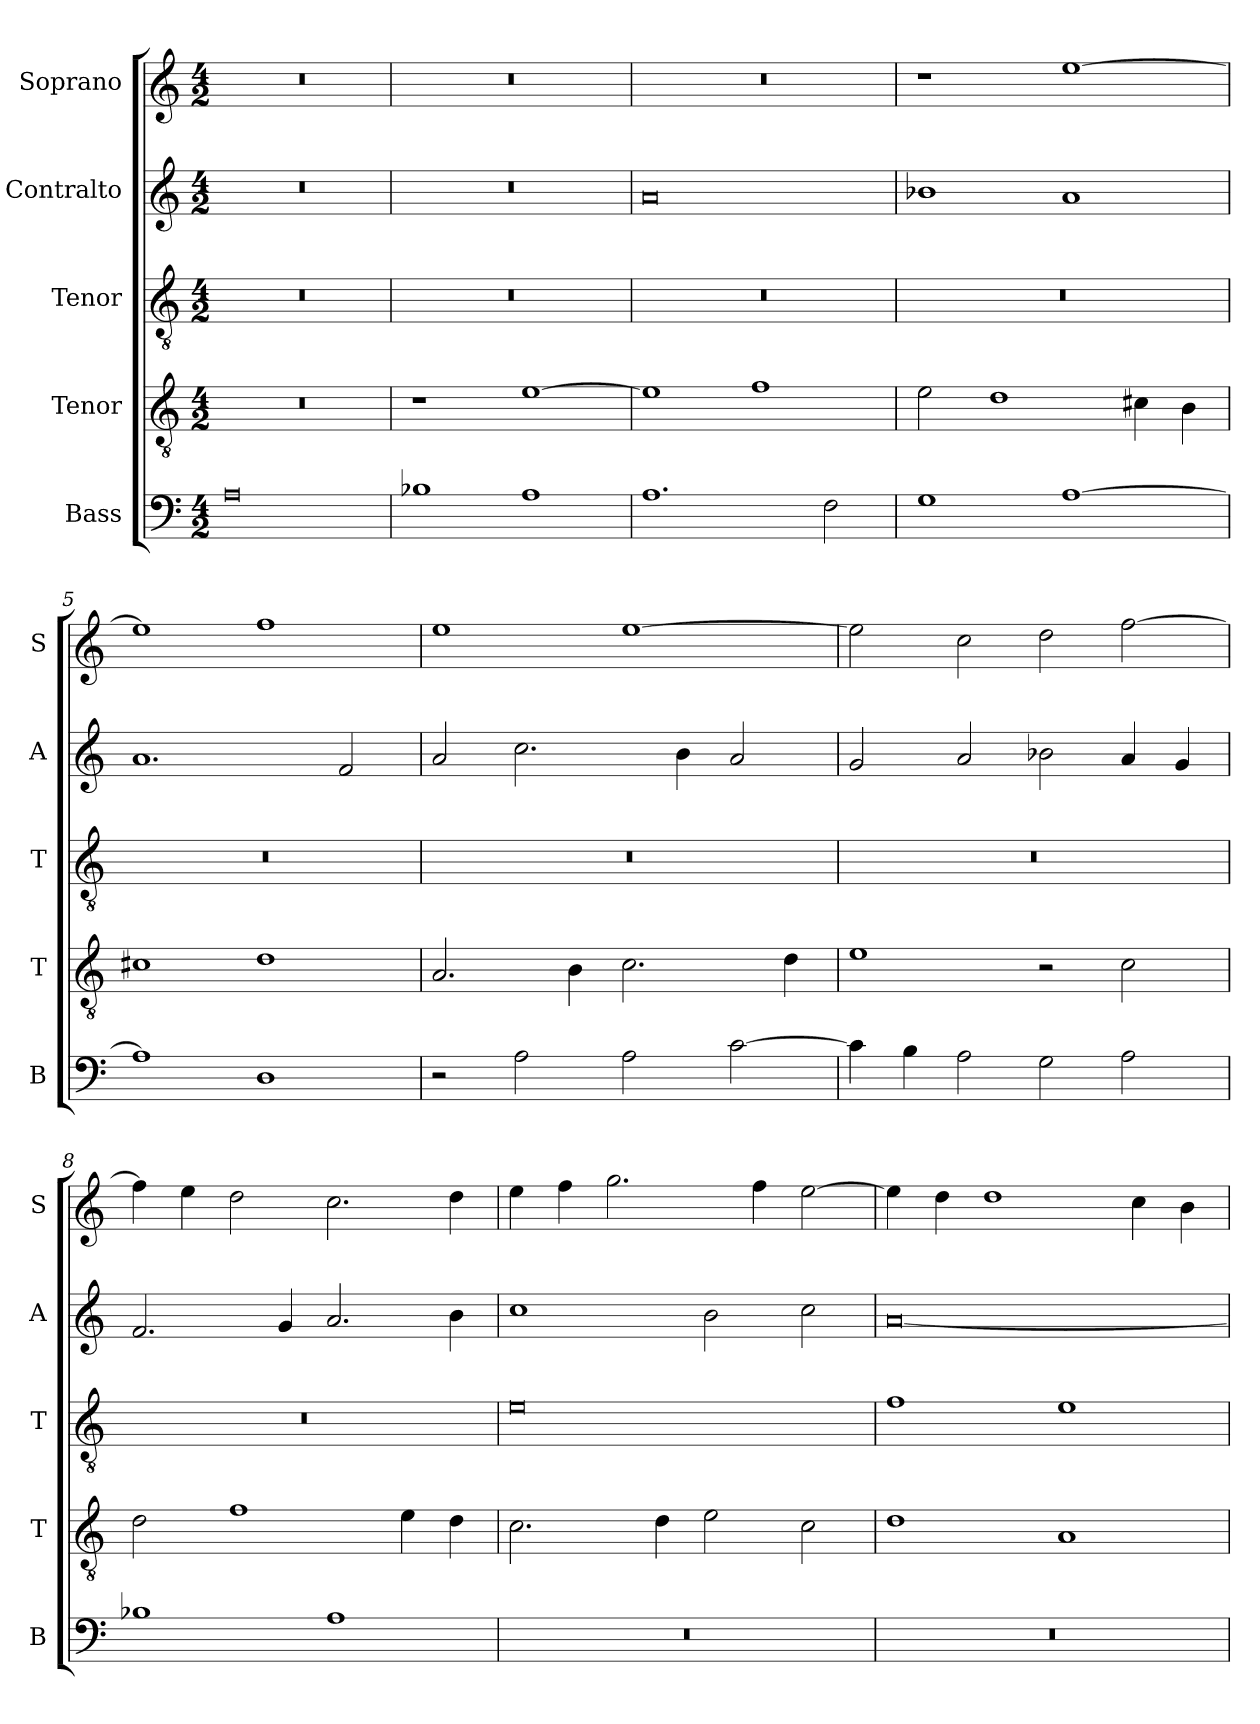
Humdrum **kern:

**kern	**kern	**kern	**kern	**kern
*part5	*part4	*part3	*part2	*part1
*staff5	*staff4	*staff3	*staff2	*staff1
*I"Bass	*I"Tenor	*I"Tenor	*I"Contralto	*I"Soprano
*I'B	*I'T	*I'T	*I'A	*I'S
*clefF4	*clefGv2	*clefGv2	*clefG2	*clefG2
*k[]	*k[]	*k[]	*k[]	*k[]
*A:aeo	*A:aeo	*A:aeo	*A:aeo	*A:aeo
*M4/2	*M4/2	*M4/2	*M4/2	*M4/2
=1	=1	=1	=1	=1
0A	0r	0r	0r	0r
=2	=2	=2	=2	=2
1B-X	1r	0r	0r	0r
1A	[1e	.	.	.
=3	=3	=3	=3	=3
1.A	1e]	0r	0a	0r
.	1f	.	.	.
2F	.	.	.	.
=4	=4	=4	=4	=4
1G	2e	0r	1b-X	1r
.	1d	.	.	.
[1A	.	.	1a	[1ee
.	4c#X	.	.	.
.	4B	.	.	.
=5	=5	=5	=5	=5
1A]	1c#X	0r	1.a	1ee]
1D	1d	.	.	1ff
.	.	.	2f	.
=6	=6	=6	=6	=6
2r	2.A	0r	2a	1ee
2A	.	.	2.cc	.
.	4B	.	.	.
2A	2.c	.	.	[1ee
.	.	.	4b	.
[2c	.	.	2a	.
.	4d	.	.	.
=7	=7	=7	=7	=7
4c]	1e	0r	2g	2ee]
4B	.	.	.	.
2A	.	.	2a	2cc
2G	2r	.	2b-X	2dd
2A	2c	.	4a	[2ff
.	.	.	4g	.
=8	=8	=8	=8	=8
1B-X	2d	0r	2.f	4ff]
.	.	.	.	4ee
.	1f	.	.	2dd
.	.	.	4g	.
1A	.	.	2.a	2.cc
.	4e	.	.	.
.	4d	.	4b	4dd
=9	=9	=9	=9	=9
0r	2.c	0e	1cc	4ee
.	.	.	.	4ff
.	.	.	.	2.gg
.	4d	.	.	.
.	2e	.	2b	.
.	.	.	.	4ff
.	2c	.	2cc	[2ee
=10	=10	=10	=10	=10
0r	1d	1f	[0a	4ee]
.	.	.	.	4dd
.	.	.	.	1dd
.	1A	1e	.	.
.	.	.	.	4cc
.	.	.	.	4b
=	=	=	=	=
*-	*-	*-	*-	*-
